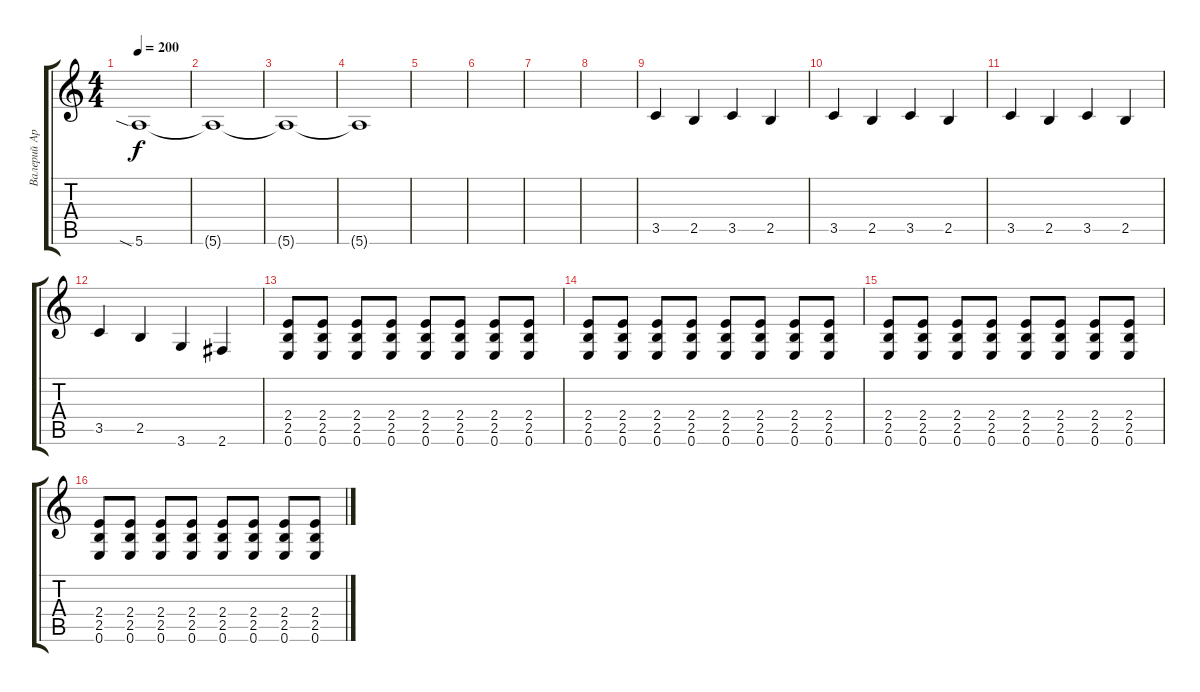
\track ("Валерий Аркадин" "Валерий Ар") {instrument distortionguitar}
\staff {score tabs}
\tuning (E4 B3 G3 D3 A2 E2) {hide}
\ts (4 4)
\tempo 200
\clef g2
\ks c
5.6{sia}.1{dy f} |
5.6{t}.1 |
5.6{t}.1 |
5.6{t}.1 |
|
|
|
|
3.5.4{volume 13} 2.5.4 3.5.4 2.5.4 |
3.5.4 2.5.4 3.5.4 2.5.4 |
3.5.4 2.5.4 3.5.4 2.5.4 |
3.5.4 2.5.4 3.6.4 2.6.4 |
(2.4 2.5 0.6).8{volume 7} (2.4 2.5 0.6).8 (2.4 2.5 0.6).8 (2.4 2.5 0.6).8 (2.4 2.5 0.6).8 (2.4 2.5 0.6).8 (2.4 2.5 0.6).8 (2.4 2.5 0.6).8 |
(2.4 2.5 0.6).8 (2.4 2.5 0.6).8 (2.4 2.5 0.6).8 (2.4 2.5 0.6).8 (2.4 2.5 0.6).8 (2.4 2.5 0.6).8 (2.4 2.5 0.6).8 (2.4 2.5 0.6).8 |
(2.4 2.5 0.6).8{volume 7} (2.4 2.5 0.6).8 (2.4 2.5 0.6).8 (2.4 2.5 0.6).8 (2.4 2.5 0.6).8 (2.4 2.5 0.6).8 (2.4 2.5 0.6).8 (2.4 2.5 0.6).8 |
(2.4 2.5 0.6).8 (2.4 2.5 0.6).8 (2.4 2.5 0.6).8 (2.4 2.5 0.6).8 (2.4 2.5 0.6).8 (2.4 2.5 0.6).8 (2.4 2.5 0.6).8 (2.4 2.5 0.6).8
